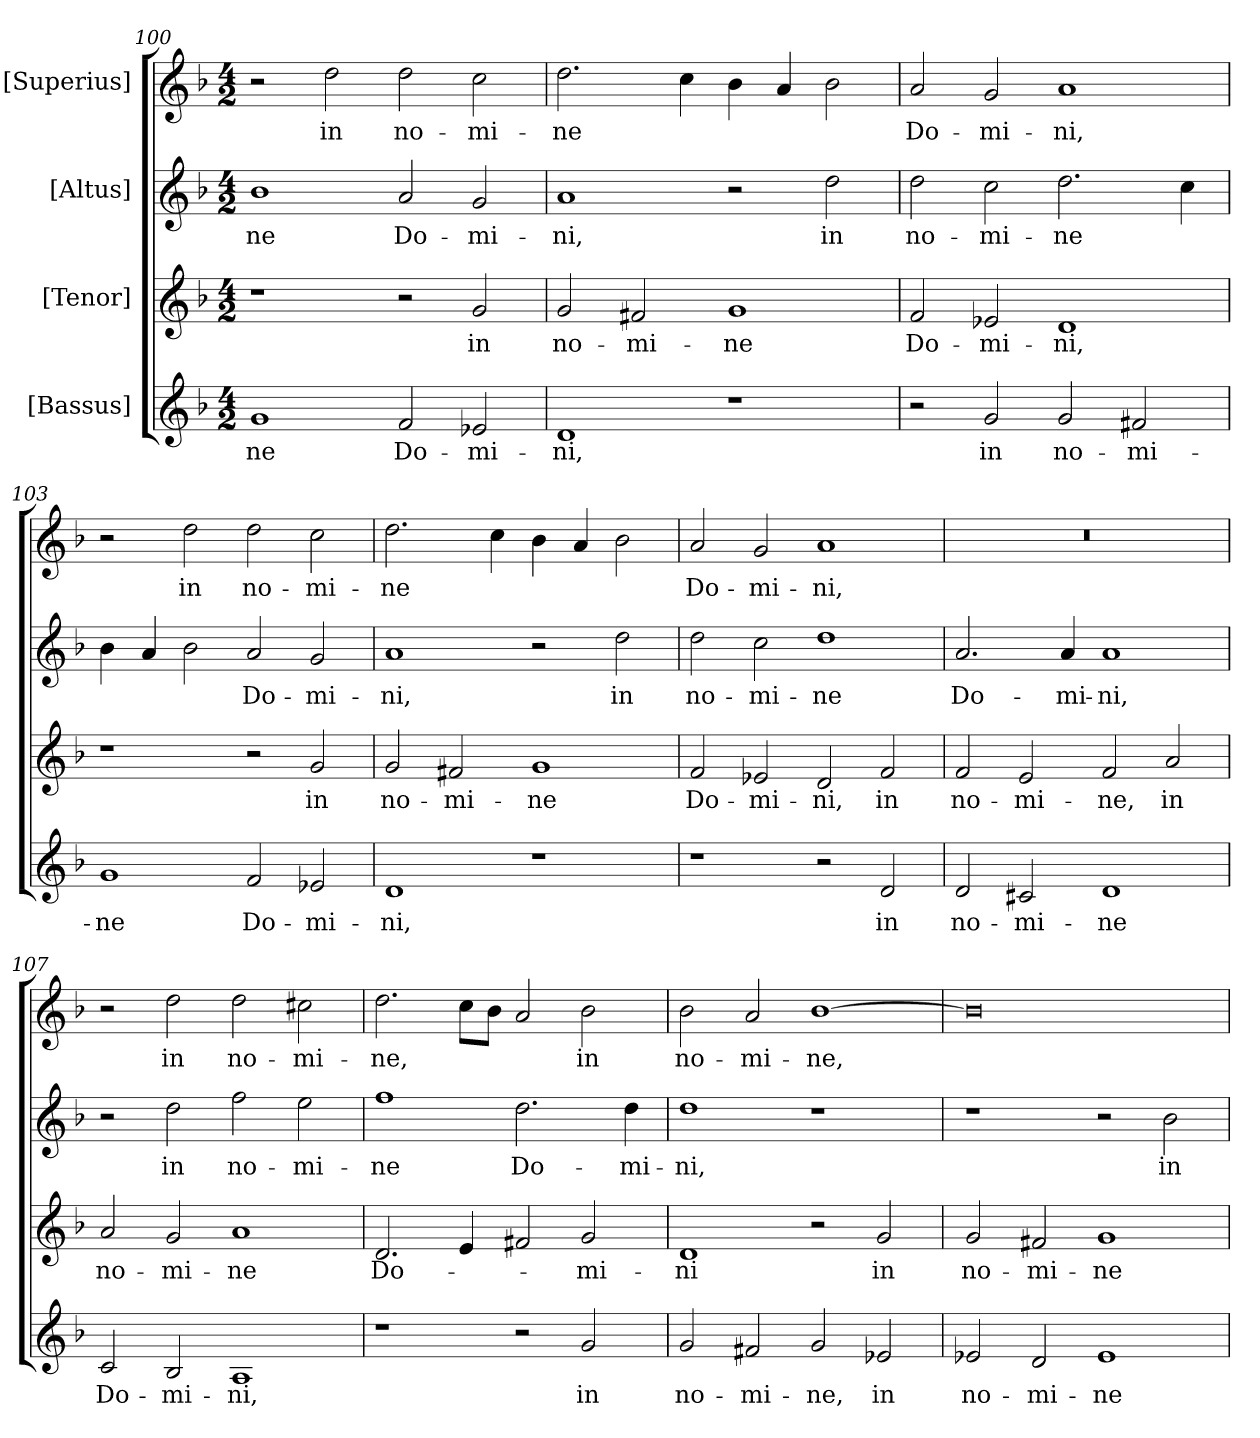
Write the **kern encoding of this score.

**kern	**text	**kern	**text	**kern	**text	**kern	**text
*part4	*part4	*part3	*part3	*part2	*part2	*part1	*part1
*staff4	*staff4	*staff3	*staff3	*staff2	*staff2	*staff1	*staff1
*I"[Bassus]	*	*I"[Tenor]	*	*I"[Altus]	*	*I"[Superius]	*
*clefG2	*	*clefG2	*	*clefG2	*	*clefG2	*
*k[b-]	*	*k[b-]	*	*k[b-]	*	*k[b-]	*
*M4/2	*	*M4/2	*	*M4/2	*	*M4/2	*
=100	=100	=100	=100	=100	=100	=100	=100
1g/	-ne	1r	.	1b-\	-ne	2r	.
.	.	.	.	.	.	2dd\	in
2f/	Do-	2r	.	2a/	Do-	2dd\	no-
2e-X/	-mi-	2g/	in	2g/	-mi-	2cc\	-mi-
=101	=101	=101	=101	=101	=101	=101	=101
1d/	-ni,	2g/	no-	1a/	-ni,	2.dd\	-ne
.	.	2f#X/	-mi-	.	.	.	.
.	.	.	.	.	.	4cc\	.
1r	.	1g/	-ne	2r	.	4b-\	.
.	.	.	.	.	.	4a/	.
.	.	.	.	2dd\	in	2b-\	.
=102	=102	=102	=102	=102	=102	=102	=102
2r	.	2f/	Do-	2dd\	no-	2a/	Do-
2g/	in	2e-X/	-mi-	2cc\	-mi-	2g/	-mi-
2g/	no-	1d/	-ni,	2.dd\	-ne	1a/	-ni,
2f#X/	-mi-	.	.	.	.	.	.
.	.	.	.	4cc\	.	.	.
=103	=103	=103	=103	=103	=103	=103	=103
1g/	-ne	1r	.	4b-\	.	2r	.
.	.	.	.	4a/	.	.	.
.	.	.	.	2b-\	.	2dd\	in
2f/	Do-	2r	.	2a/	Do-	2dd\	no-
2e-X/	-mi-	2g/	in	2g/	-mi-	2cc\	-mi-
=104	=104	=104	=104	=104	=104	=104	=104
1d/	-ni,	2g/	no-	1a/	-ni,	2.dd\	-ne
.	.	2f#X/	-mi-	.	.	.	.
.	.	.	.	.	.	4cc\	.
1r	.	1g/	-ne	2r	.	4b-\	.
.	.	.	.	.	.	4a/	.
.	.	.	.	2dd\	in	2b-\	.
=105	=105	=105	=105	=105	=105	=105	=105
1r	.	2f/	Do-	2dd\	no-	2a/	Do-
.	.	2e-X/	-mi-	2cc\	-mi-	2g/	-mi-
2r	.	2d/	-ni,	1dd\	-ne	1a/	-ni,
2d/	in	2f/	in	.	.	.	.
=106	=106	=106	=106	=106	=106	=106	=106
2d/	no-	2f/	no-	2.a/	Do-	0r	.
2c#X/	-mi-	2e/	-mi-	.	.	.	.
.	.	.	.	4a/	-mi-	.	.
1d/	-ne	2f/	-ne,	1a/	-ni,	.	.
.	.	2a/	in	.	.	.	.
=107	=107	=107	=107	=107	=107	=107	=107
2c/	Do-	2a/	no-	2r	.	2r	.
2B-/	-mi-	2g/	-mi-	2dd\	in	2dd\	in
1A/	-ni,	1a/	-ne	2ff\	no-	2dd\	no-
.	.	.	.	2ee\	-mi-	2cc#X\	-mi-
=108	=108	=108	=108	=108	=108	=108	=108
1r	.	2.d/	Do-	1ff\	-ne	2.dd\	-ne,
.	.	4e/	.	.	.	8cc\L	.
.	.	.	.	.	.	8b-\J	.
2r	.	2f#X/	.	2.dd\	Do-	2a/	.
2g/	in	2g/	-mi-	.	.	2b-\	in
.	.	.	.	4dd\	-mi-	.	.
=109	=109	=109	=109	=109	=109	=109	=109
2g/	no-	1d/	-ni	1dd\	-ni,	2b-\	no-
2f#X/	-mi-	.	.	.	.	2a/	-mi-
2g/	-ne,	2r	.	1r	.	[1b-\	-ne,
2e-X/	in	2g/	in	.	.	.	.
=110	=110	=110	=110	=110	=110	=110	=110
2e-X/	no-	2g/	no-	1r	.	0b-\]	.
2d/	-mi-	2f#X/	-mi-	.	.	.	.
1e-/	-ne	1g/	-ne	2r	.	.	.
.	.	.	.	2b-\	in	.	.
=	=	=	=	=	=	=	=
*-	*-	*-	*-	*-	*-	*-	*-
